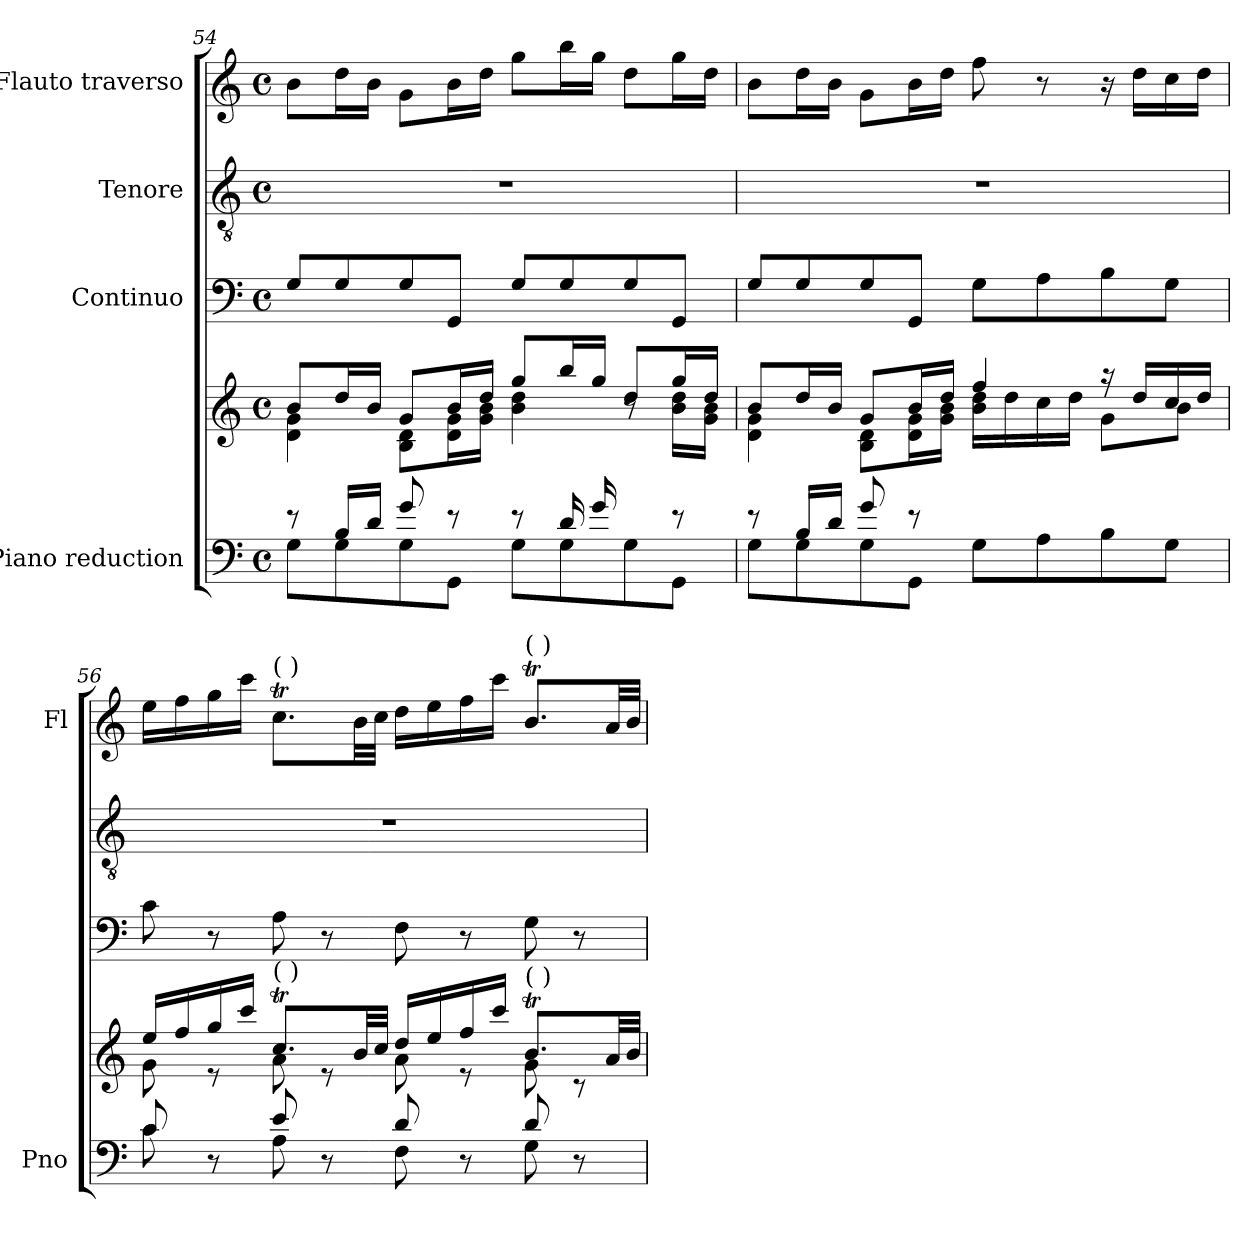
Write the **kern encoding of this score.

**kern	**kern	**kern	**kern	**kern
*part4	*part4	*part3	*part2	*part1
*staff5	*staff4	*staff3	*staff2	*staff1
*I"Piano reduction	*	*I"Continuo	*I"Tenore	*I"Flauto traverso
*I'Pno	*	*	*	*I'Fl
*clefF4	*clefG2	*clefF4	*clefGv2	*clefG2
*k[]	*k[]	*k[]	*k[]	*k[]
*M4/4	*M4/4	*M4/4	*M4/4	*M4/4
*met(c)	*met(c)	*met(c)	*met(c)	*met(c)
=54	=54	=54	=54	=54
*^	*^	*	*	*
*	*	*	*^	*	*	*
8r	8G\L	8b/L	4d\ 4g\	2.ryy	8G/L	1r	8b\L
16B/LL	8G\	16dd/L	.	.	8G/	.	16dd\L
16d/JJ	.	16b/JJ	.	.	.	.	16b\JJ
8g/	8G\	8g/L	8B\ 8d\L	.	8G/	.	8g\L
8r	8GG\J	16b/L	16d\ 16g\L	.	8GG/J	.	16b\L
.	.	16dd/JJ	16g\ 16b\JJ	.	.	.	16dd\JJ
8r	8G\L	8gg/L	4b\ 4dd\	.	8G/L	.	8gg\L
16d/LL	8G\	16bb/L	.	.	8G/	.	16bb\L
16g/J	.	16gg/JJ	.	.	.	.	16gg\JJ
8ryy	8G\	8dd/L	8r	8b\J	8G/	.	8dd\L
8r	8GG\J	16gg/L	16b\ 16dd\LL	8ryy	8GG/J	.	16gg\L
.	.	16dd/JJ	16g\ 16b\JJ	.	.	.	16dd\JJ
*	*	*	*v	*v	*	*	*
=55	=55	=55	=55	=55	=55	=55
8r	8G\L	8b/L	4d\ 4g\	8G/L	1r	8b\L
16B/LL	8G\	16dd/L	.	8G/	.	16dd\L
16d/JJ	.	16b/JJ	.	.	.	16b\JJ
8g/	8G\	8g/L	8B\ 8d\L	8G/	.	8g\L
8r	8GG\J	16b/L	16d\ 16g\L	8GG/J	.	16b\L
.	.	16dd/JJ	16g\ 16b\JJ	.	.	16dd\JJ
2ryy	8G\L	4ff/	16b\ 16dd\LL	8G\L	.	8ff\
.	.	.	16dd\	.	.	.
.	8A\	.	16cc\	8A\	.	8r
.	.	.	16dd\JJ	.	.	.
.	8B\	16r	8g\L	8B\	.	16r
.	.	16dd/LL	.	.	.	16dd\LL
.	8G\J	16cc/	8b\J	8G\J	.	16cc\
.	.	16dd/JJ	.	.	.	16dd\JJ
=56	=56	=56	=56	=56	=56	=56
8c/	8c\	16ee/LL	8g\	8c\	1r	16ee\LL
.	.	16ff/	.	.	.	16ff\
8r	8ryy	16gg/	8r	8r	.	16gg\
.	.	16ccc/JJ	.	.	.	16ccc\JJ
!	!	!	!	!	!	!LO:TX:a:t=(    )
!	!	!LO:TX:a:t=(    )	!	!	!	!
8e/	8A\	8.ccT/L	8a\	8A\	.	8.ccT\L
8r	8ryy	.	8r	8r	.	.
.	.	32b/LL	.	.	.	32b\LL
.	.	32cc/JJJ	.	.	.	32cc\JJJ
8d/	8F\	16dd/LL	8a\	8F\	.	16dd\LL
.	.	16ee/	.	.	.	16ee\
8r	8ryy	16ff/	8r	8r	.	16ff\
.	.	16ccc/JJ	.	.	.	16ccc\JJ
!	!	!	!	!	!	!LO:TX:a:t=(    )
!	!	!LO:TX:a:t=(    )	!	!	!	!
8d/	8G\	8.bt/L	8g\	8G\	.	8.bt/L
8r	8ryy	.	8r	8r	.	.
.	.	32a/LL	.	.	.	32a/LL
.	.	32b/JJJ	.	.	.	32b/JJJ
*v	*v	*	*	*	*	*
*	*v	*v	*	*	*
=	=	=	=	=
*-	*-	*-	*-	*-
